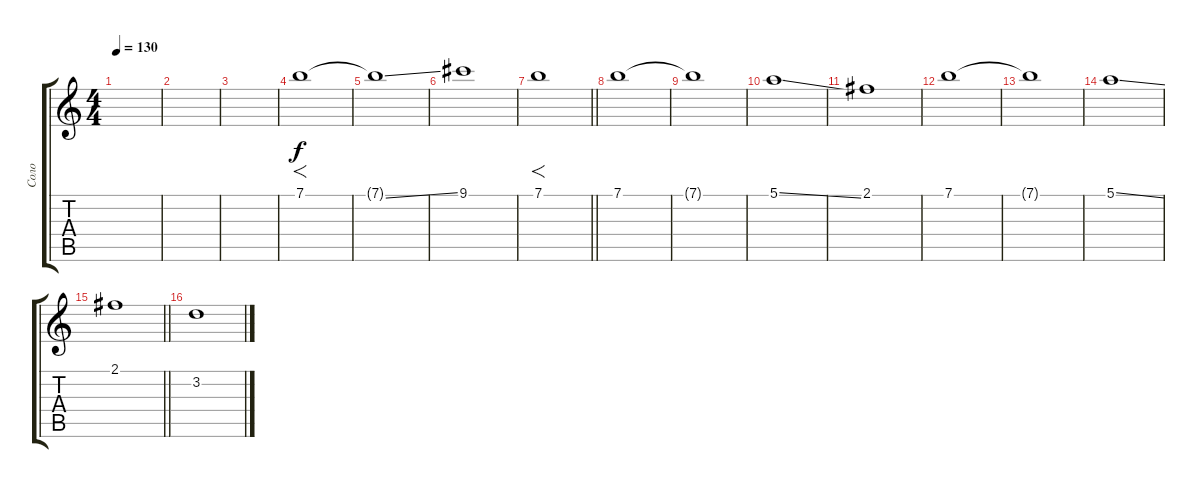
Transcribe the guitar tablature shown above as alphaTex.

\track ("Соло" "Соло") {instrument overdrivenguitar}
\staff {score tabs}
\tuning (E4 B3 G3 D3 A2 E2) {hide}
\ts (4 4)
\tempo 130
\clef g2
\ks c
|
|
|
7.1.1{f dy f} |
7.1{ss t}.1 |
9.1.1 |
\barLineRight lightlight
7.1.1{f} |
7.1.1 |
7.1{t}.1 |
5.1{ss}.1 |
2.1.1 |
7.1.1 |
7.1{t}.1 |
5.1{ss}.1 |
\barLineRight lightlight
2.1.1 |
3.2.1
